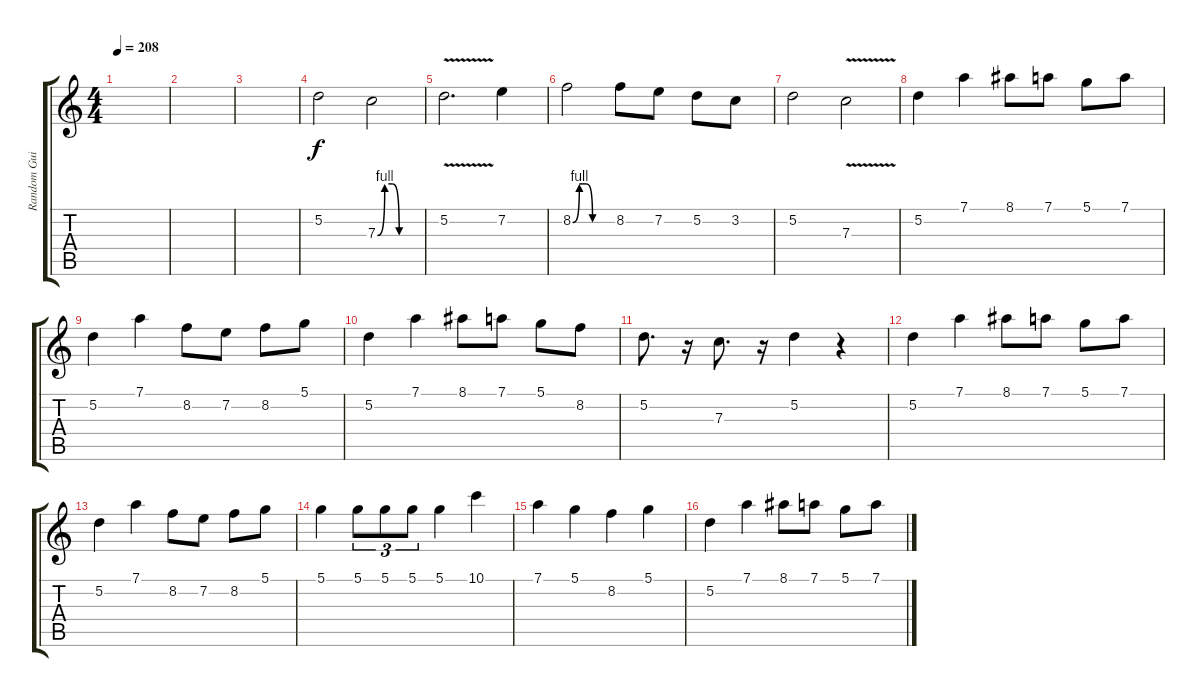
\track ("Random Guitar" "Random Gui") {instrument distortionguitar}
\staff {score tabs}
\tuning (D4 A3 F3 C3 G2 D2) {hide}
\ts (4 4)
\tempo 208
\clef g2
\ks c
|
|
|
5.2.2 7.3{be (custom 0 0 10 4 20 4 30 0 60 0)}.2 |
5.2{v}.2{d} 7.2.4 |
8.2{be (custom 0 0 10 4 20 4 30 0 60 0)}.2 8.2.8 7.2.8 5.2.8 3.2.8 |
5.2.2 7.3{v}.2 |
5.2.4 7.1.4 8.1.8 7.1.8 5.1.8 7.1.8 |
5.2.4 7.1.4 8.2.8 7.2.8 8.2.8 5.1.8 |
5.2.4 7.1.4 8.1.8 7.1.8 5.1.8 8.2.8 |
5.2.8{d} r.16 7.3.8{d} r.16 5.2.4 r.4 |
5.2.4 7.1.4 8.1.8 7.1.8 5.1.8 7.1.8 |
5.2.4 7.1.4 8.2.8 7.2.8 8.2.8 5.1.8 |
5.1.4 5.1.8{tu (3 2)} 5.1.8{tu (3 2)} 5.1.8{tu (3 2)} 5.1.4 10.1.4 |
7.1.4 5.1.4 8.2.4 5.1.4 |
5.2.4 7.1.4 8.1.8 7.1.8 5.1.8 7.1.8
